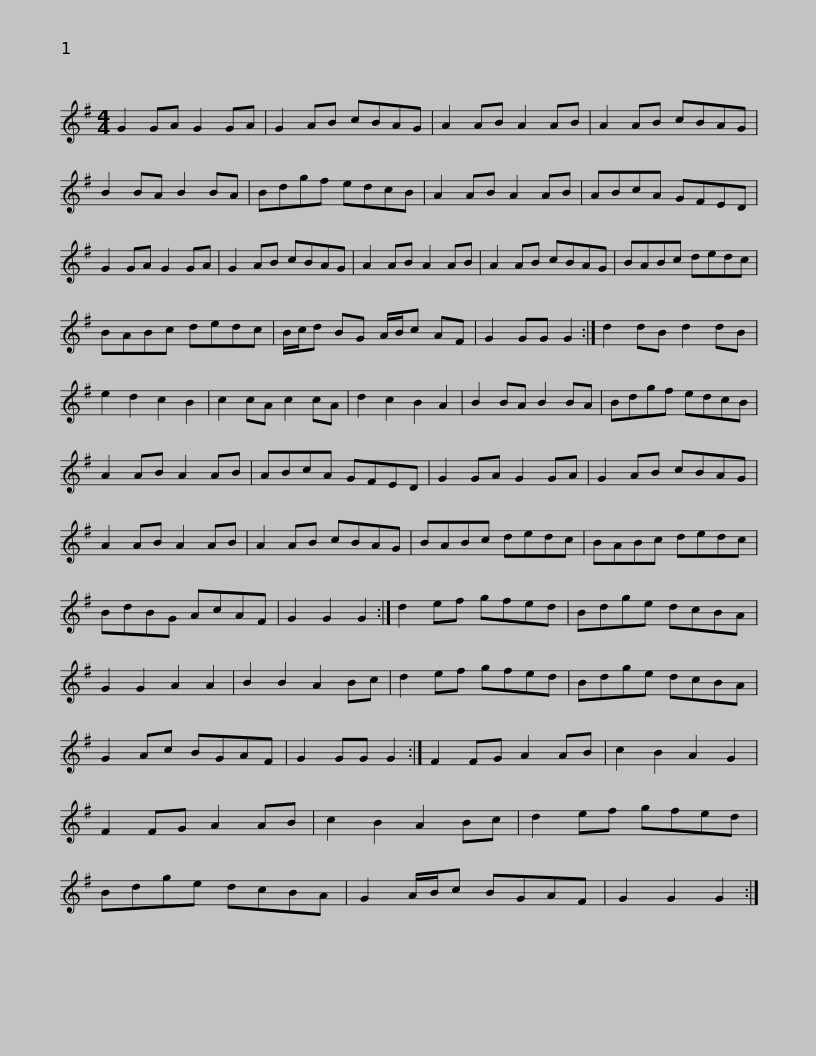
X:1
L:1/8
M:4/4
I:linebreak $
K:G
V:1 treble
V:1
 G2 GA G2 GA | G2 AB cBAG | A2 AB A2 AB | A2 AB cBAG | B2 BA B2 BA | %5
 Bdgf edcB |$ A2 AB A2 AB | ABcA GFED | G2 GA G2 GA | G2 AB cBAG | %10
 A2 AB A2 AB | A2 AB cBAG |$ BABc dedc | BABc dedc | B/c/d BG A/B/c AF | %15
 G2 GG G2 :| d2 dB d2 dB | e2 d2 c2 B2 |$ c2 cA c2 cA | d2 c2 B2 A2 | %20
 B2 BA B2 BA | Bdgf edcB | A2 AB A2 AB | ABcA GFED | G2 GA G2 GA |$ %25
 G2 AB cBAG | A2 AB A2 AB | A2 AB cBAG | BABc dedc | BABc dedc | %30
 BdBG AcAF |$ G2 G2 G2 :| d2 ef gfed | Bdge dcBA | G2 G2 A2 A2 | %35
 B2 B2 A2 Bc | d2 ef gfed | Bdge dcBA |$ G2 Ac BGAF | G2 GG G2 :| %40
 F2 FG A2 AB | c2 B2 A2 G2 | F2 FG A2 AB | c2 B2 A2 Bc | d2 ef gfed |$ %45
 Bdge dcBA | G2 A/B/c BGAF | G2 G2 G2 :| %48
